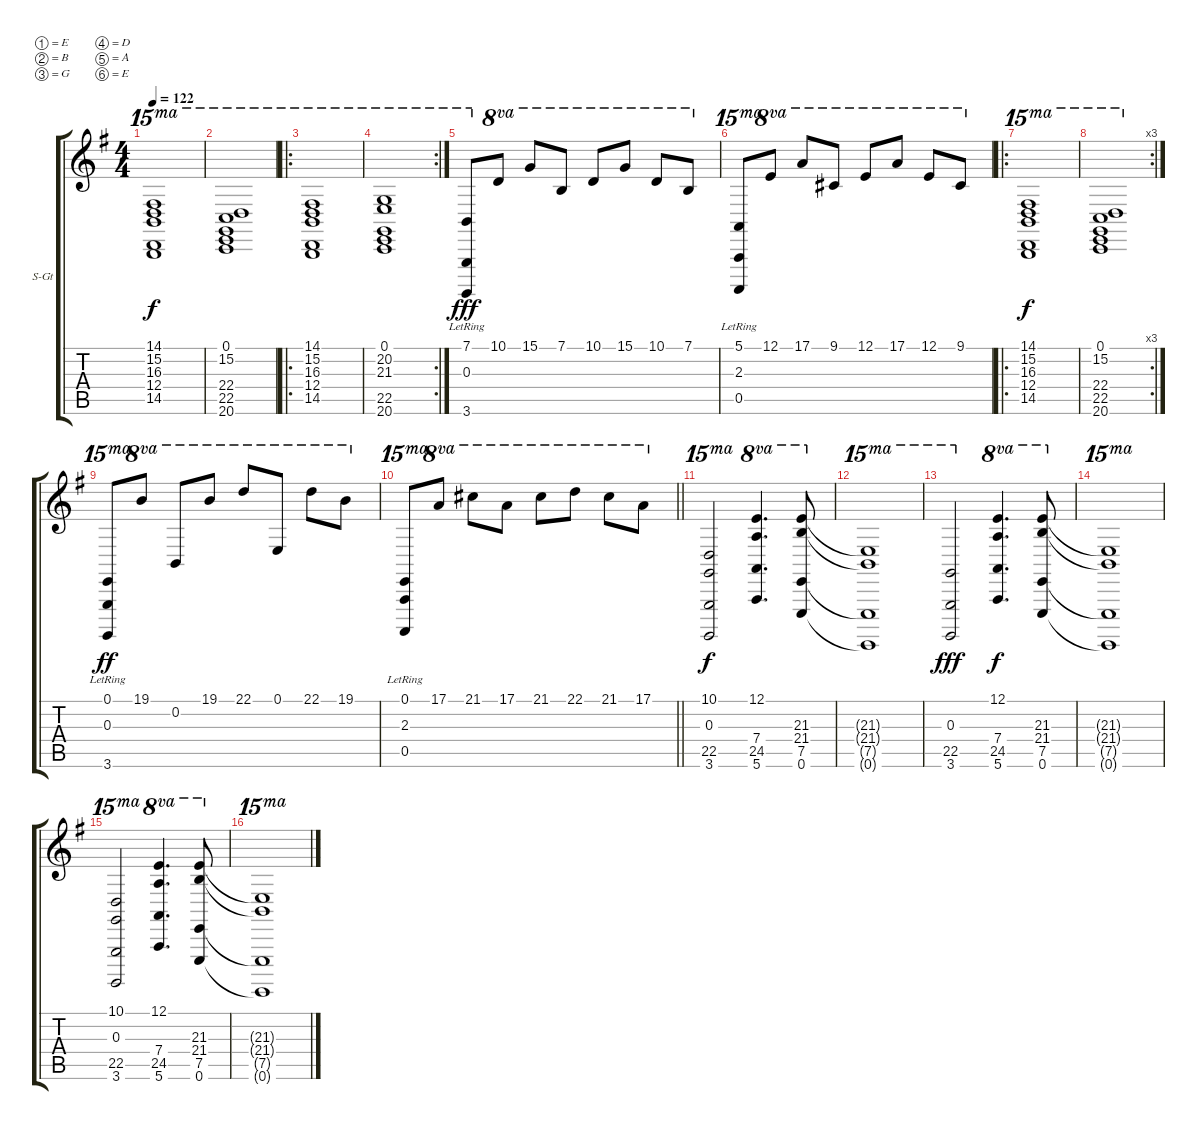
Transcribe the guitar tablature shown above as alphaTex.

\bracketExtendMode groupsimilarinstruments
\firstSystemTrackNameOrientation horizontal
\otherSystemsTrackNameOrientation horizontal
\track ("Piano" "S-Gt") {instrument acousticgrandpiano}
\staff {score tabs}
\tuning (E3 B2 G2 D2 A1 E1)
\displaytranspose 12
\ts (4 4)
\tempo 122
\clef g2
\ks g
(14.1 15.2 16.3 12.4 14.5).1{ot 15ma dy f} |
(0.1 15.2 22.4 22.5 20.6).1{ot 15ma} |
\ro
(14.1 15.2 16.3 12.4 14.5).1{ot 15ma} |
\rc 2
(0.1 20.2 21.3 22.5 20.6).1{ot 15ma} |
(7.1 0.3{lr} 3.6{lr}).8{ot 15ma dy fff} 10.1.8{ot 8va} 15.1.8{ot 8va} 7.1.8{ot 8va} 10.1.8{ot 8va} 15.1.8{ot 8va} 10.1.8{ot 8va} 7.1.8{ot 8va} |
(5.1 2.3{lr} 0.5{lr}).8{ot 15ma} 12.1.8{ot 8va} 17.1.8{ot 8va} 9.1.8{ot 8va} 12.1.8{ot 8va} 17.1.8{ot 8va} 12.1.8{ot 8va} 9.1.8{ot 8va} |
\ro
(14.1 15.2 16.3 12.4 14.5).1{ot 15ma dy f} |
\rc 3
(0.1 15.2 22.4 22.5 20.6).1{ot 15ma} |
(0.1 0.3{lr} 3.6{lr}).8{ot 15ma dy ff} 19.1.8{ot 8va} 0.2.8{ot 8va} 19.1.8{ot 8va} 22.1.8{ot 8va} 0.1.8{ot 8va} 22.1.8{ot 8va} 19.1.8{ot 8va} |
\barLineRight lightlight
(0.1 2.3{lr} 0.5{lr}).8{ot 15ma} 17.1.8{ot 8va} 21.1.8{ot 8va} 17.1.8{ot 8va} 21.1.8{ot 8va} 22.1.8{ot 8va} 21.1.8{ot 8va} 17.1.8{ot 8va} |
(10.1 0.3 22.5 3.6).2{ot 15ma dy f} (12.1 7.4 24.5 5.6).4{d ot 8va} (21.3 21.4 7.5 0.6).8{ot 8va} |
(21.3{t} 21.4{t} 7.5{t} 0.6{t}).1{ot 15ma} |
(0.3 22.5 3.6).2{ot 15ma dy fff} (12.1 7.4 24.5 5.6).4{d ot 8va dy f} (21.3 21.4 7.5 0.6).8{ot 8va} |
(21.3{t} 21.4{t} 7.5{t} 0.6{t}).1{ot 15ma} |
(10.1 0.3 22.5 3.6).2{ot 15ma} (12.1 7.4 24.5 5.6).4{d ot 8va} (21.3 21.4 7.5 0.6).8{ot 8va} |
(21.3{t} 21.4{t} 7.5{t} 0.6{t}).1{ot 15ma}
